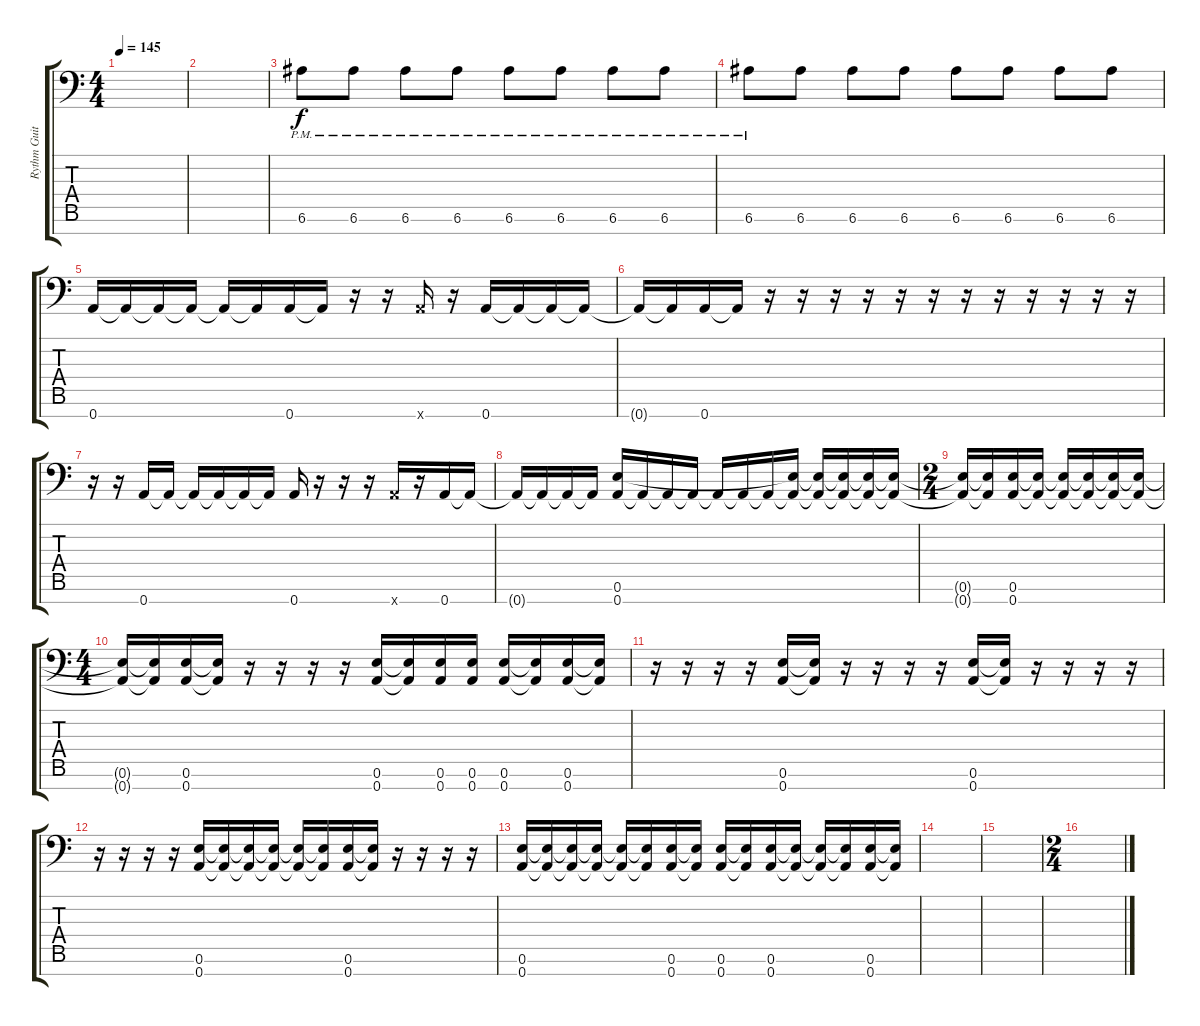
\track ("Rythm Guitar" "Rythm Guit") {instrument distortionguitar}
\staff {score tabs}
\tuning (E4 B3 G3 D3 A2 E2 A1) {hide}
\ts (4 4)
\tempo 145
\clef f4
\ks c
|
|
6.6{pm}.8 6.6{pm}.8 6.6{pm}.8 6.6{pm}.8 6.6{pm}.8 6.6{pm}.8 6.6{pm}.8 6.6{pm}.8 |
6.6{pm}.8 6.6.8 6.6.8 6.6.8 6.6.8 6.6.8 6.6.8 6.6.8 |
0.7.16 0.7{t}.16 0.7{t}.16 0.7{t}.16 0.7{t}.16 0.7{t}.16 0.7.16 0.7{t}.16 r.16 r.16 0.7{x}.16 r.16 0.7.16 0.7{t}.16 0.7{t}.16 0.7{t}.16 |
0.7{t}.16 0.7{t}.16 0.7.16 0.7{t}.16 r.16 r.16 r.16 r.16 r.16 r.16 r.16 r.16 r.16 r.16 r.16 r.16 |
r.16 r.16 0.7.16 0.7{t}.16 0.7{t}.16 0.7{t}.16 0.7{t}.16 0.7{t}.16 0.7.16 r.16 r.16 r.16 0.7{x}.16 r.16 0.7.16 0.7{t}.16 |
0.7{t}.16 0.7{t}.16 0.7{t}.16 0.7{t}.16 (0.6 0.7).16 0.7{t}.16 0.7{t}.16 0.7{t}.16 0.7{t}.16 0.7{t}.16 0.7{t}.16 (0.6{t} 0.7{t}).16 (0.6{t} 0.7{t}).16 (0.6{t} 0.7{t}).16 (0.6{t} 0.7{t}).16 (0.6{t} 0.7{t}).16 |
\ts (2 4)
(0.6{t} 0.7{t}).16 (0.6{t} 0.7{t}).16 (0.6 0.7).16 (0.6{t} 0.7{t}).16 (0.6{t} 0.7{t}).16 (0.6{t} 0.7{t}).16 (0.6{t} 0.7{t}).16 (0.6{t} 0.7{t}).16 |
\ts (4 4)
(0.6{t} 0.7{t}).16 (0.6{t} 0.7{t}).16 (0.6 0.7).16 (0.6{t} 0.7{t}).16 r.16 r.16 r.16 r.16 (0.6 0.7).16 (0.6{t} 0.7{t}).16 (0.6 0.7).16 (0.6 0.7).16 (0.6 0.7).16 (0.6{t} 0.7{t}).16 (0.6 0.7).16 (0.6{t} 0.7{t}).16 |
r.16 r.16 r.16 r.16 (0.6 0.7).16 (0.6{t} 0.7{t}).16 r.16 r.16 r.16 r.16 (0.6 0.7).16 (0.6{t} 0.7{t}).16 r.16 r.16 r.16 r.16 |
r.16 r.16 r.16 r.16 (0.6 0.7).16 (0.6{t} 0.7{t}).16 (0.6{t} 0.7{t}).16 (0.6{t} 0.7{t}).16 (0.6{t} 0.7{t}).16 (0.6{t} 0.7{t}).16 (0.6 0.7).16 (0.6{t} 0.7{t}).16 r.16 r.16 r.16 r.16 |
(0.6 0.7).16 (0.6{t} 0.7{t}).16 (0.6{t} 0.7{t}).16 (0.6{t} 0.7{t}).16 (0.6{t} 0.7{t}).16 (0.6{t} 0.7{t}).16 (0.6 0.7).16 (0.6{t} 0.7{t}).16 (0.6 0.7).16 (0.6{t} 0.7{t}).16 (0.6 0.7).16 (0.6{t} 0.7{t}).16 (0.6{t} 0.7{t}).16 (0.6{t} 0.7{t}).16 (0.6 0.7).16 (0.6{t} 0.7{t}).16 |
|
|
\ts (2 4)
